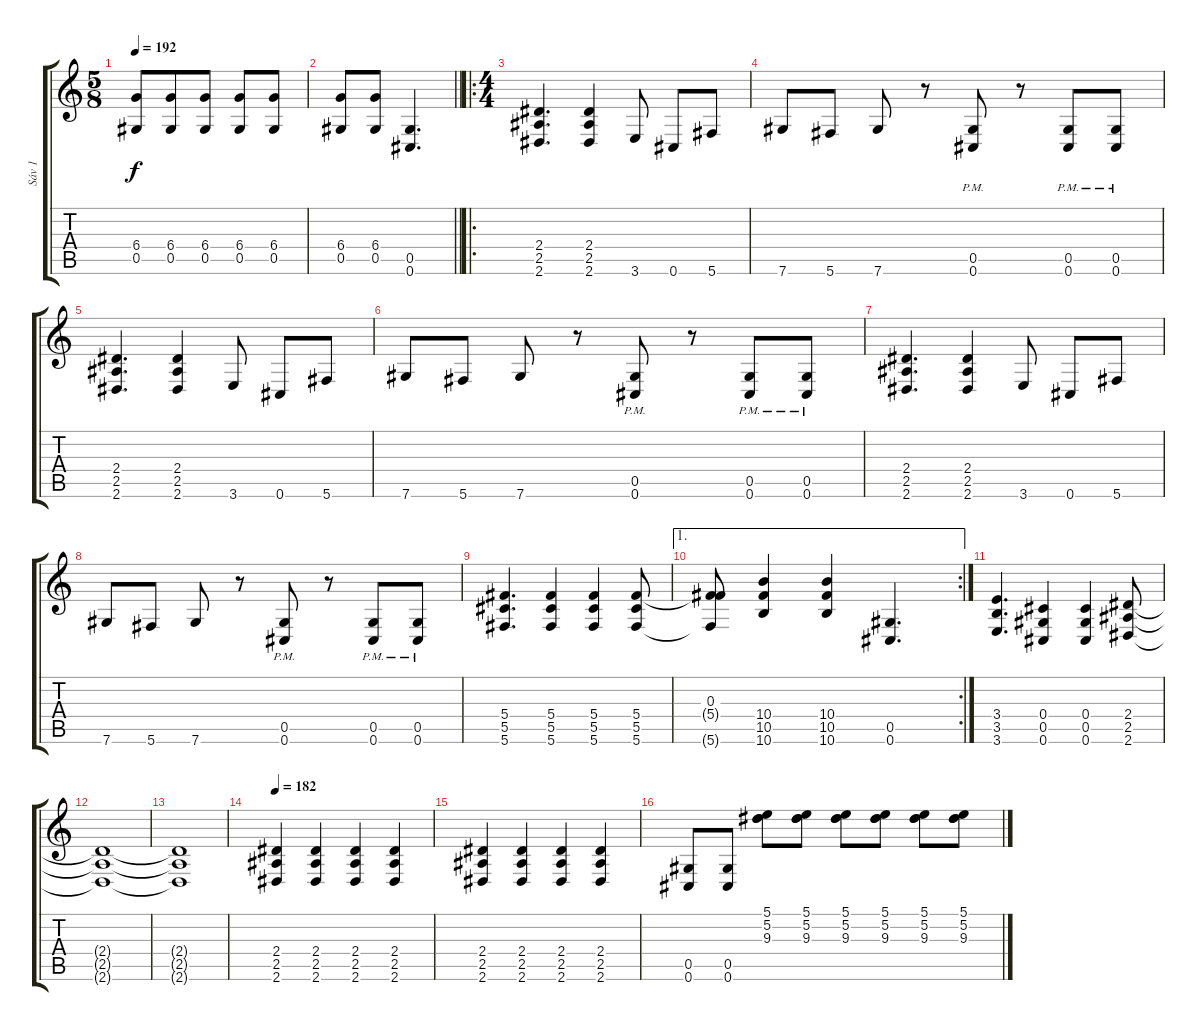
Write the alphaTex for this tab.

\track ("Sáv 1" "Sáv 1") {instrument distortionguitar}
\staff {score tabs}
\tuning (B3 Bb3 Gb3 Db3 Ab2 Db2) {hide}
\ts (5 8)
\tempo 192
\clef g2
\ks c
(6.4 0.5).8{dy f} (6.4 0.5).8 (6.4 0.5).8 (6.4 0.5).8 (6.4 0.5).8 |
\barLineRight lightlight
(6.4 0.5).8 (6.4 0.5).8 (0.5 0.6).4{d} |
\ro
\ts (4 4)
(2.4 2.5 2.6).4{d} (2.4 2.5 2.6).4 3.6.8 0.6.8 5.6.8 |
7.6.8 5.6.8 7.6.8 r.8 (0.5{pm} 0.6{pm}).8 r.8 (0.5{pm} 0.6{pm}).8 (0.5{pm} 0.6{pm}).8 |
(2.4 2.5 2.6).4{d} (2.4 2.5 2.6).4 3.6.8 0.6.8 5.6.8 |
7.6.8 5.6.8 7.6.8 r.8 (0.5{pm} 0.6{pm}).8 r.8 (0.5{pm} 0.6{pm}).8 (0.5{pm} 0.6{pm}).8 |
(2.4 2.5 2.6).4{d} (2.4 2.5 2.6).4 3.6.8 0.6.8 5.6.8 |
7.6.8 5.6.8 7.6.8 r.8 (0.5{pm} 0.6{pm}).8 r.8 (0.5{pm} 0.6{pm}).8 (0.5{pm} 0.6{pm}).8 |
(5.4 5.5 5.6).4{d} (5.4 5.5 5.6).4 (5.4 5.5 5.6).4 (5.4 5.5 5.6).8 |
\ae 1
\rc 2
(0.3 5.4{t} 5.6{t}).8 (10.4 10.5 10.6).4 (10.4 10.5 10.6).4 (0.5 0.6).4{d} |
(3.4 3.5 3.6).4{d} (0.4 0.5 0.6).4 (0.4 0.5 0.6).4 (2.4 2.5 2.6).8 |
(2.4{t} 2.5{t} 2.6{t}).1 |
(2.4{t} 2.5{t} 2.6{t}).1 |
\tempo 182
(2.4 2.5 2.6).4 (2.4 2.5 2.6).4 (2.4 2.5 2.6).4 (2.4 2.5 2.6).4 |
(2.4 2.5 2.6).4 (2.4 2.5 2.6).4 (2.4 2.5 2.6).4 (2.4 2.5 2.6).4 |
(0.5 0.6).8 (0.5 0.6).8 (5.1 5.2 9.3).8 (5.1 5.2 9.3).8 (5.1 5.2 9.3).8 (5.1 5.2 9.3).8 (5.1 5.2 9.3).8 (5.1 5.2 9.3).8
